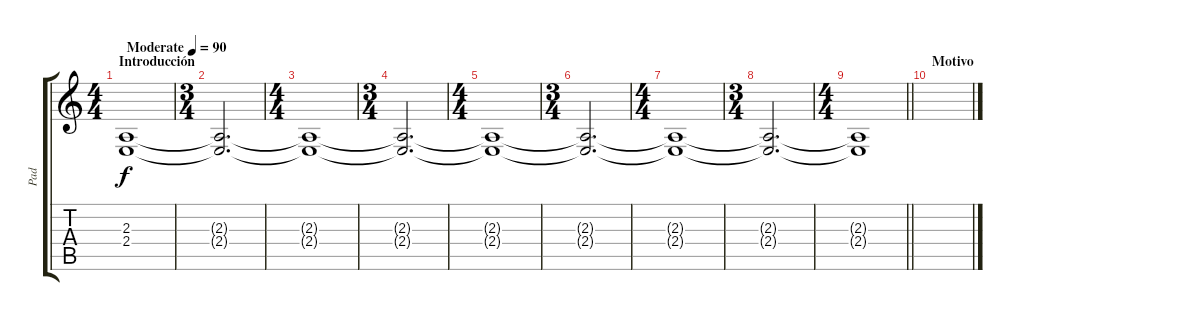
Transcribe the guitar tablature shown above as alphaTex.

\track ("Pad" "Pad") {instrument pad2warm}
\staff {score tabs}
\tuning (E4 B3 G3 D3 A2 E2) {hide}
\ts (4 4)
\section ("" "Introducción")
\tempo (90 "Moderate")
\clef g2
\ks c
(2.3 2.4).1{dy f instrument pad2warm} |
\ts (3 4)
(2.3{t} 2.4{t}).2{d} |
\ts (4 4)
(2.3{t} 2.4{t}).1 |
\ts (3 4)
(2.3{t} 2.4{t}).2{d} |
\ts (4 4)
(2.3{t} 2.4{t}).1 |
\ts (3 4)
(2.3{t} 2.4{t}).2{d} |
\ts (4 4)
(2.3{t} 2.4{t}).1 |
\ts (3 4)
(2.3{t} 2.4{t}).2{d} |
\ts (4 4)
\barLineRight lightlight
(2.3{t} 2.4{t}).1 |
\section ("" "Motivo")
